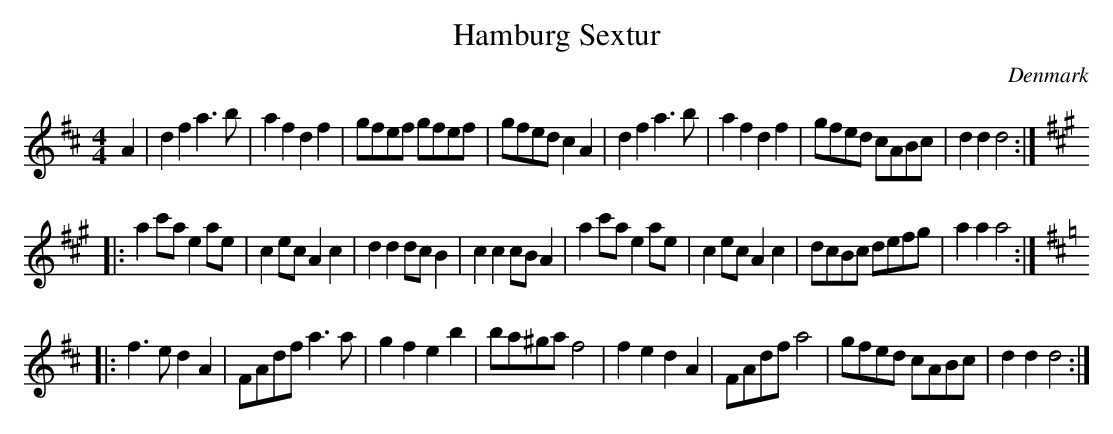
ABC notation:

X:1
T:Hamburg Sextur
M:4/4
O:Denmark
K:D major
A2 | \
d2f2a3b | a2f2d2f2 | gfef gfef | gfed c2A2 |\
d2f2a3b | a2f2d2f2 | gfed cABc | d2d2 d4 :|
K:A
|:a2c'a e2ae| c2ec A2c2| d2d2dc B2| c2c2 cBA2|\
  a2c'a e2ae| c2ec A2c2| dcBc defg| a2a2 a4 :|
K:D
|: f3ed2A2 | FAdf a3a | g2f2e2b2 | ba^ga f4 |\
   f2e2d2A2 | FAdf a4 | gfed cABc | d2d2 d4 :|
